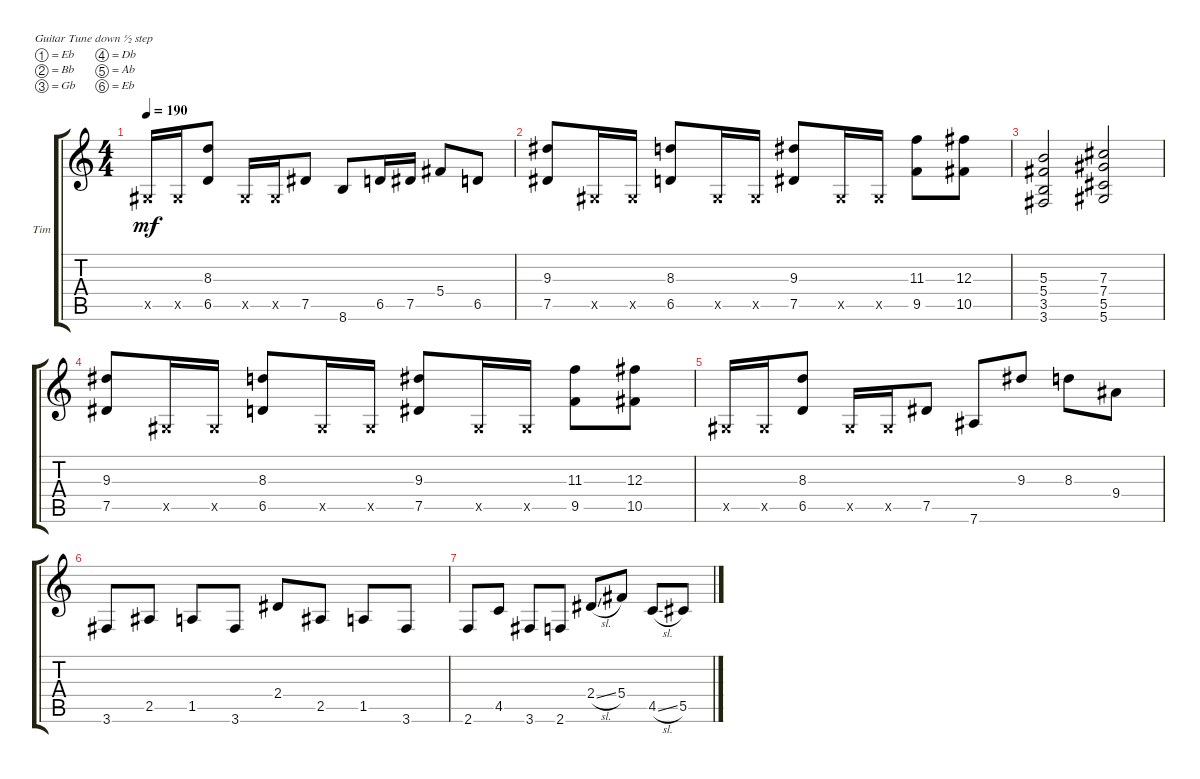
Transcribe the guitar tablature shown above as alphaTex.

\defaultSystemsLayout 4
\bracketExtendMode groupsimilarinstruments
\firstSystemTrackNameOrientation horizontal
\otherSystemsTrackNameOrientation horizontal
\track ("Tim Millar" "Tim") {instrument distortionguitar}
\staff {score tabs}
\tuning (Eb4 Bb3 Gb3 Db3 Ab2 Eb2)
\ts (4 4)
\tempo 190
\clef g2
\scale
1.03909
\ks c
0.5{x}.16{dy mf} 0.5{x}.16 (6.5 8.3).8 0.5{x}.16 0.5{x}.16 7.5.8 8.6.8 6.5.16 7.5.16 5.4.8 6.5.8 |
\scale
0.960908 (7.5 9.3).8 0.5{x}.16 0.5{x}.16 (6.5 8.3).8 0.5{x}.16 0.5{x}.16 (7.5 9.3).8 0.5{x}.16 0.5{x}.16 (9.5 11.3).8 (10.5 12.3).8 |
\scale
1.03909 (3.6 3.5 5.4 5.3).2 (7.3 7.4 5.5 5.6).2 |
\scale
0.960908 (7.5 9.3).8 0.5{x}.16 0.5{x}.16 (6.5 8.3).8 0.5{x}.16 0.5{x}.16 (7.5 9.3).8 0.5{x}.16 0.5{x}.16 (9.5 11.3).8 (10.5 12.3).8 |
\scale
1.03909 0.5{x}.16 0.5{x}.16 (6.5 8.3).8 0.5{x}.16 0.5{x}.16 7.5.8 7.6.8 9.3.8 8.3.8 9.4.8 |
\scale
0.960908 3.6.8 2.5.8 1.5.8 3.6.8 2.4.8 2.5.8 1.5.8 3.6.8 |
\scale
1.03909 2.6.8 4.5.8 3.6.8 2.6.8 2.4{sl}.8 5.4.8 4.5{sl}.8 5.5.8
